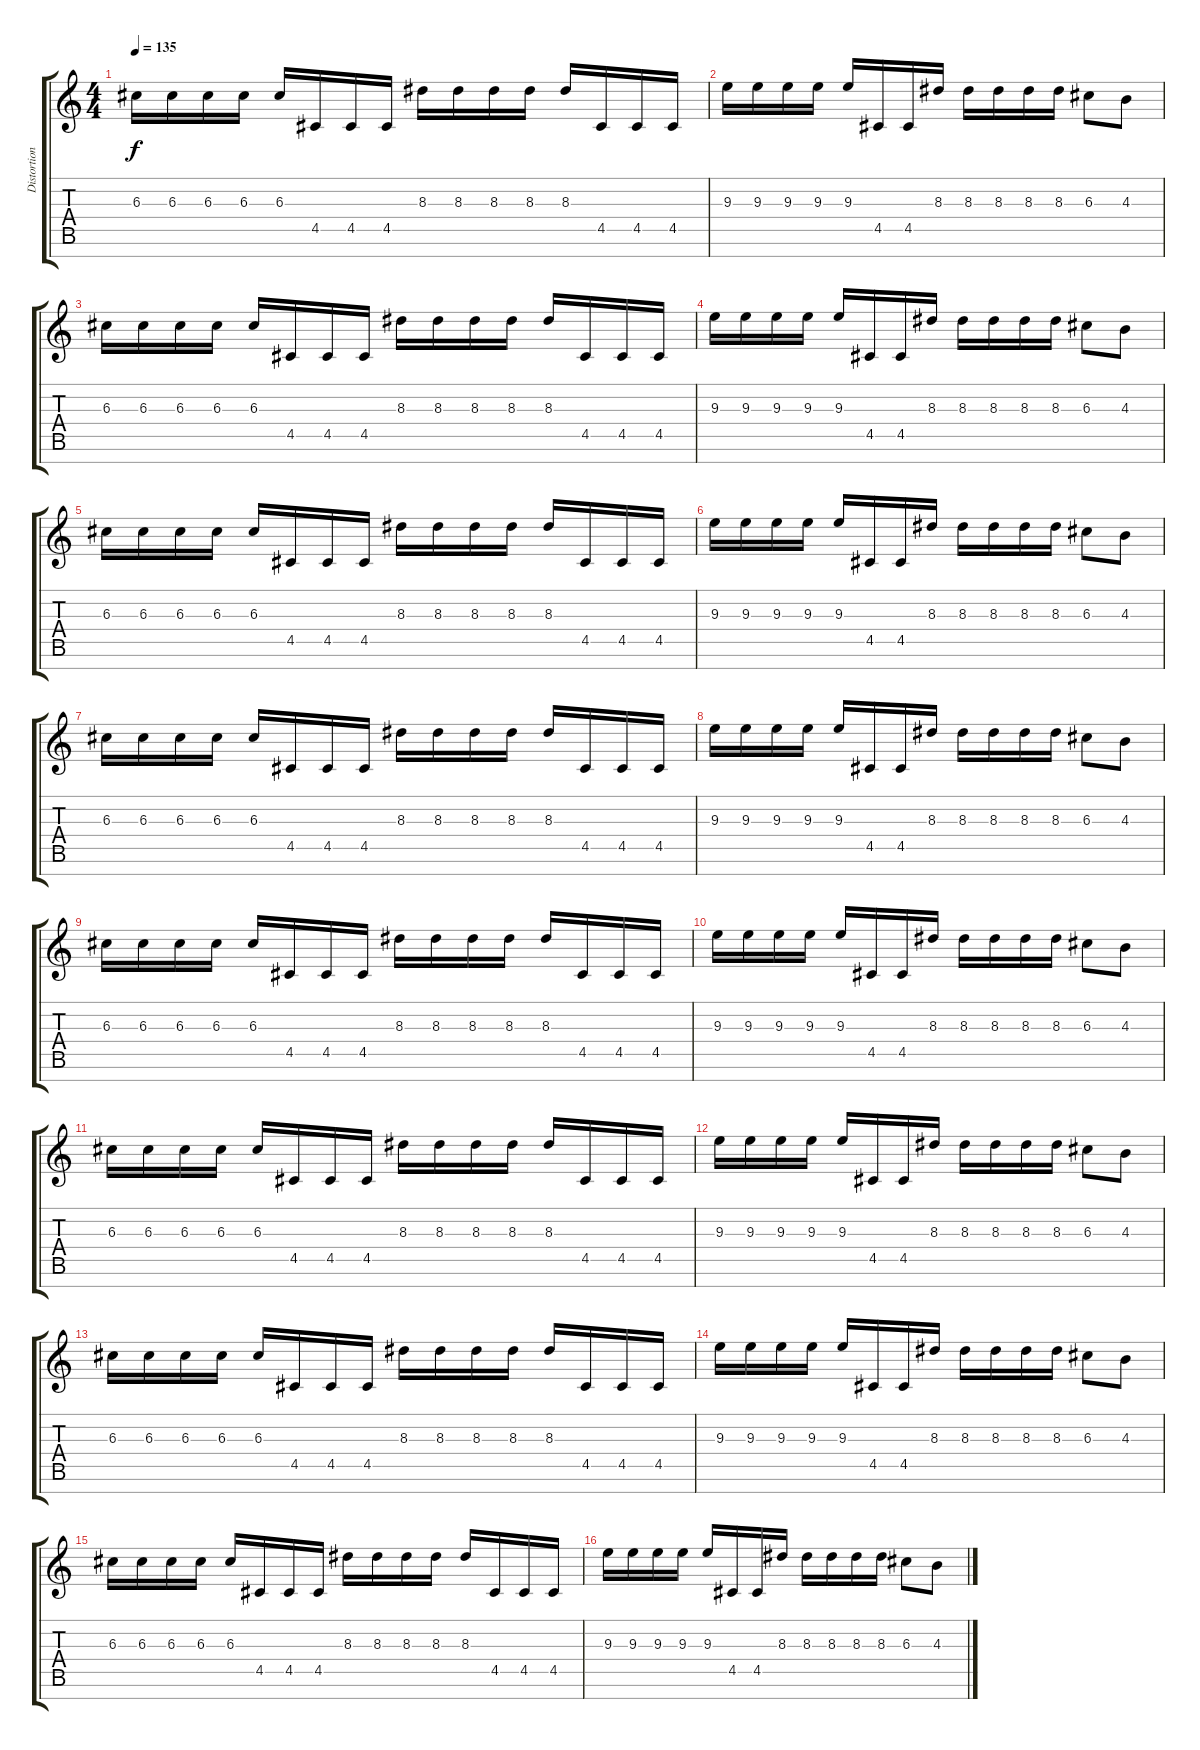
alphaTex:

\track ("Distortion Guitar 1" "Distortion") {instrument distortionguitar}
\staff {score tabs}
\tuning (E4 B3 G3 D3 A2 E2 B1) {hide}
\ts (4 4)
\tempo 135
\clef g2
\ks c
6.3.16{dy f} 6.3.16 6.3.16 6.3.16 6.3.16 4.5.16 4.5.16 4.5.16 8.3.16 8.3.16 8.3.16 8.3.16 8.3.16 4.5.16 4.5.16 4.5.16 |
9.3.16 9.3.16 9.3.16 9.3.16 9.3.16 4.5.16 4.5.16 8.3.16 8.3.16 8.3.16 8.3.16 8.3.16 6.3.8 4.3.8 |
6.3.16 6.3.16 6.3.16 6.3.16 6.3.16 4.5.16 4.5.16 4.5.16 8.3.16 8.3.16 8.3.16 8.3.16 8.3.16 4.5.16 4.5.16 4.5.16 |
9.3.16 9.3.16 9.3.16 9.3.16 9.3.16 4.5.16 4.5.16 8.3.16 8.3.16 8.3.16 8.3.16 8.3.16 6.3.8 4.3.8 |
6.3.16 6.3.16 6.3.16 6.3.16 6.3.16 4.5.16 4.5.16 4.5.16 8.3.16 8.3.16 8.3.16 8.3.16 8.3.16 4.5.16 4.5.16 4.5.16 |
9.3.16 9.3.16 9.3.16 9.3.16 9.3.16 4.5.16 4.5.16 8.3.16 8.3.16 8.3.16 8.3.16 8.3.16 6.3.8 4.3.8 |
6.3.16 6.3.16 6.3.16 6.3.16 6.3.16 4.5.16 4.5.16 4.5.16 8.3.16 8.3.16 8.3.16 8.3.16 8.3.16 4.5.16 4.5.16 4.5.16 |
9.3.16 9.3.16 9.3.16 9.3.16 9.3.16 4.5.16 4.5.16 8.3.16 8.3.16 8.3.16 8.3.16 8.3.16 6.3.8 4.3.8 |
6.3.16 6.3.16 6.3.16 6.3.16 6.3.16 4.5.16 4.5.16 4.5.16 8.3.16 8.3.16 8.3.16 8.3.16 8.3.16 4.5.16 4.5.16 4.5.16 |
9.3.16 9.3.16 9.3.16 9.3.16 9.3.16 4.5.16 4.5.16 8.3.16 8.3.16 8.3.16 8.3.16 8.3.16 6.3.8 4.3.8 |
6.3.16 6.3.16 6.3.16 6.3.16 6.3.16 4.5.16 4.5.16 4.5.16 8.3.16 8.3.16 8.3.16 8.3.16 8.3.16 4.5.16 4.5.16 4.5.16 |
9.3.16 9.3.16 9.3.16 9.3.16 9.3.16 4.5.16 4.5.16 8.3.16 8.3.16 8.3.16 8.3.16 8.3.16 6.3.8 4.3.8 |
6.3.16 6.3.16 6.3.16 6.3.16 6.3.16 4.5.16 4.5.16 4.5.16 8.3.16 8.3.16 8.3.16 8.3.16 8.3.16 4.5.16 4.5.16 4.5.16 |
9.3.16 9.3.16 9.3.16 9.3.16 9.3.16 4.5.16 4.5.16 8.3.16 8.3.16 8.3.16 8.3.16 8.3.16 6.3.8 4.3.8 |
6.3.16 6.3.16 6.3.16 6.3.16 6.3.16 4.5.16 4.5.16 4.5.16 8.3.16 8.3.16 8.3.16 8.3.16 8.3.16 4.5.16 4.5.16 4.5.16 |
9.3.16 9.3.16 9.3.16 9.3.16 9.3.16 4.5.16 4.5.16 8.3.16 8.3.16 8.3.16 8.3.16 8.3.16 6.3.8 4.3.8
